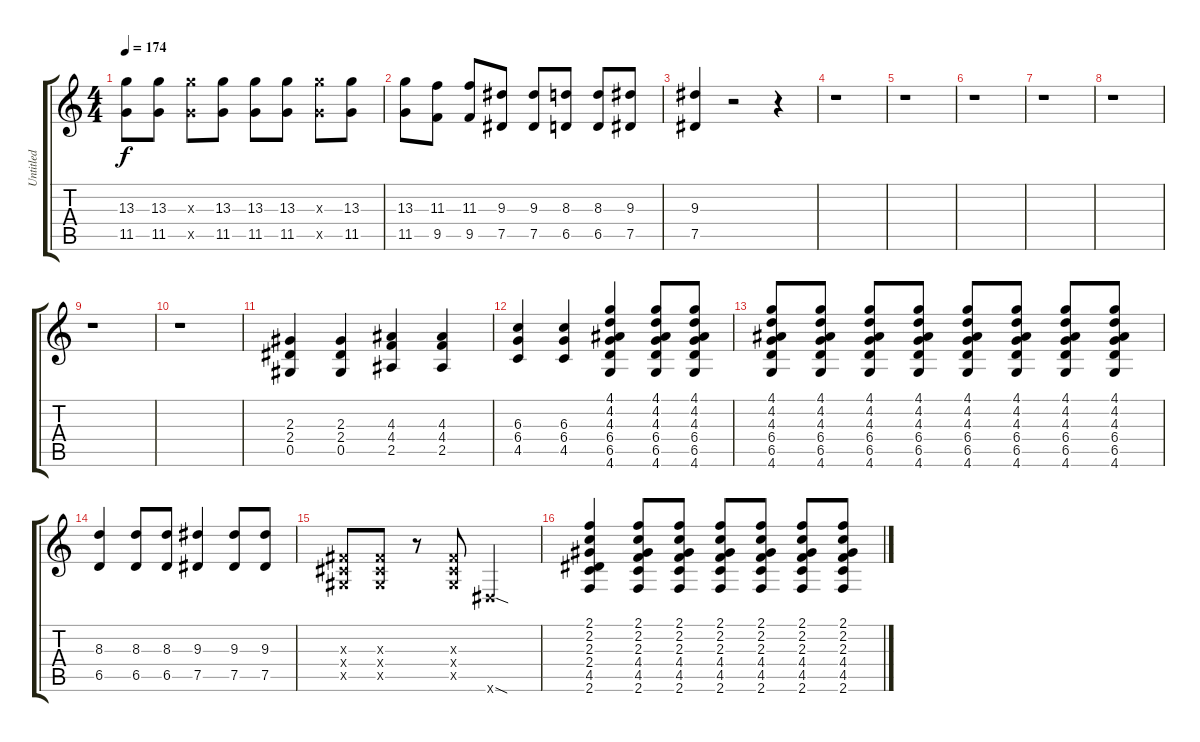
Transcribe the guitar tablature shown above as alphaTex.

\track ("Untitled" "Untitled") {instrument overdrivenguitar}
\staff {score tabs}
\tuning (Eb4 Bb3 Gb3 Db3 Ab2 Eb2) {hide}
\ts (4 4)
\tempo 174
\clef g2
\ks c
(13.3 11.5).8{dy f} (13.3 11.5).8 (13.3{x} 11.5{x}).8 (13.3 11.5).8 (13.3 11.5).8 (13.3 11.5).8 (13.3{x} 11.5{x}).8 (13.3 11.5).8 |
(13.3 11.5).8 (11.3 9.5).8 (11.3 9.5).8 (9.3 7.5).8 (9.3 7.5).8 (8.3 6.5).8 (8.3 6.5).8 (9.3 7.5).8 |
(9.3 7.5).4 r.2 r.4 |
r.1 |
r.1 |
r.1 |
r.1 |
r.1 |
r.1 |
r.1 |
(2.3 2.4 0.5).4 (2.3 2.4 0.5).4 (4.3 4.4 2.5).4 (4.3 4.4 2.5).4 |
(6.3 6.4 4.5).4 (6.3 6.4 4.5).4 (4.1 4.2 4.3 6.4 6.5 4.6).4 (4.1 4.2 4.3 6.4 6.5 4.6).8 (4.1 4.2 4.3 6.4 6.5 4.6).8 |
(4.1 4.2 4.3 6.4 6.5 4.6).8 (4.1 4.2 4.3 6.4 6.5 4.6).8 (4.1 4.2 4.3 6.4 6.5 4.6).8 (4.1 4.2 4.3 6.4 6.5 4.6).8 (4.1 4.2 4.3 6.4 6.5 4.6).8 (4.1 4.2 4.3 6.4 6.5 4.6).8 (4.1 4.2 4.3 6.4 6.5 4.6).8 (4.1 4.2 4.3 6.4 6.5 4.6).8 |
(8.3 6.5).4 (8.3 6.5).8 (8.3 6.5).8 (9.3 7.5).4 (9.3 7.5).8 (9.3 7.5).8 |
(0.3{x} 0.4{x} 0.5{x}).8 (0.3{x} 0.4{x} 0.5{x}).8 r.8 (0.3{x} 0.4{x} 0.5{x}).8 0.6{sod x}.2 |
(2.1 2.2 2.3 2.4 4.5 2.6).4 (2.1 2.2 2.3 4.4 4.5 2.6).8 (2.1 2.2 2.3 4.4 4.5 2.6).8 (2.1 2.2 2.3 4.4 4.5 2.6).8 (2.1 2.2 2.3 4.4 4.5 2.6).8 (2.1 2.2 2.3 4.4 4.5 2.6).8 (2.1 2.2 2.3 4.4 4.5 2.6).8
